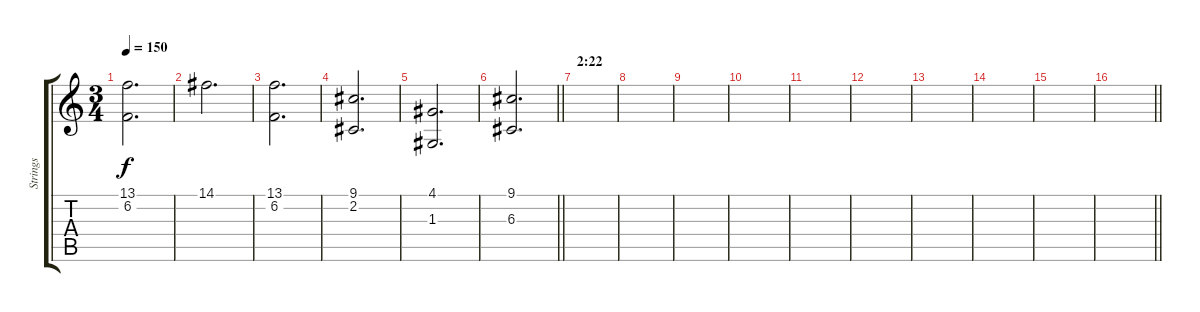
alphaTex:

\track ("Strings" "Strings") {instrument stringensemble1}
\staff {score tabs}
\tuning (E4 B3 G3 D3 A2 E2) {hide}
\ts (3 4)
\tempo 150
\clef g2
\ks c
(13.1{t} 6.2{t}).2{d dy f} |
14.1.2{d} |
(13.1 6.2).2{d} |
(9.1 2.2).2{d} |
(4.1 1.3).2{d} |
\barLineRight lightlight
(9.1 6.3).2{d} |
\section ("" "2:22")
|
|
|
|
|
|
|
|
|
\barLineRight lightlight
